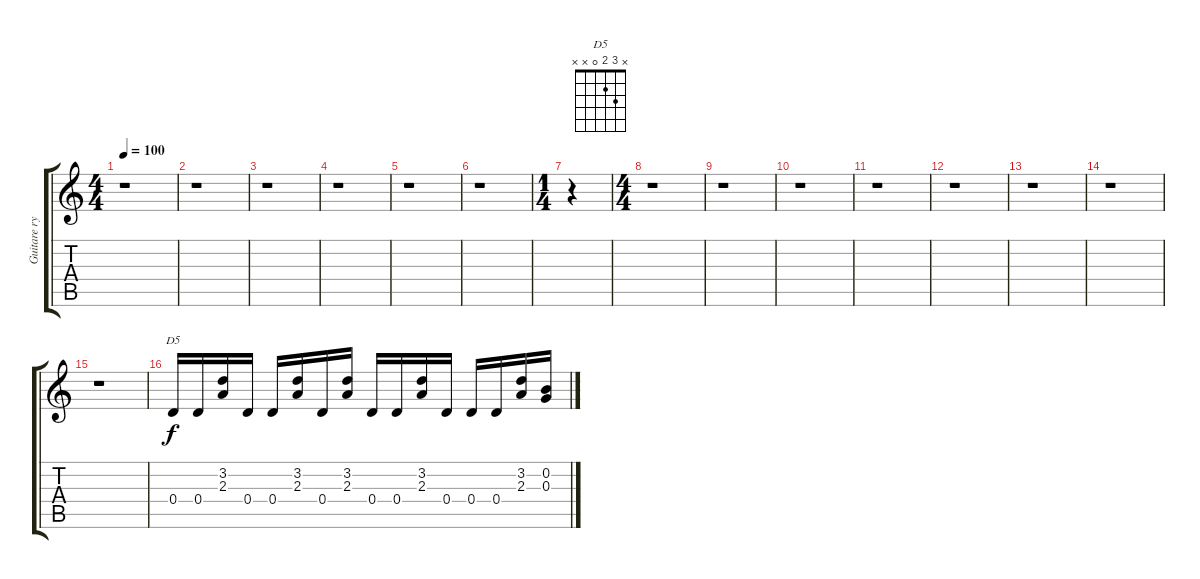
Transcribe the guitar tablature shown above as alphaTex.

\track ("Guitare ryth. saturée 2" "Guitare ry") {instrument distortionguitar}
\staff {score tabs}
\tuning (E4 B3 G3 D3 A2 E2) {hide}
\chord ("D5" x 3 2 0 x x)
\ts (4 4)
\tempo 100
\clef g2
\ks c
r.1{dy f instrument distortionguitar} |
r.1 |
r.1 |
r.1 |
r.1 |
r.1 |
\ts (1 4)
r.4 |
\ts (4 4)
r.1 |
r.1 |
r.1 |
r.1 |
r.1 |
r.1 |
r.1 |
r.1 |
0.4.16{ch "D5"} 0.4.16 (3.2 2.3).16 0.4.16 0.4.16 (3.2 2.3).16 0.4.16 (3.2 2.3).16 0.4.16 0.4.16 (3.2 2.3).16 0.4.16 0.4.16 0.4.16 (3.2 2.3).16 (0.2 0.3).16
